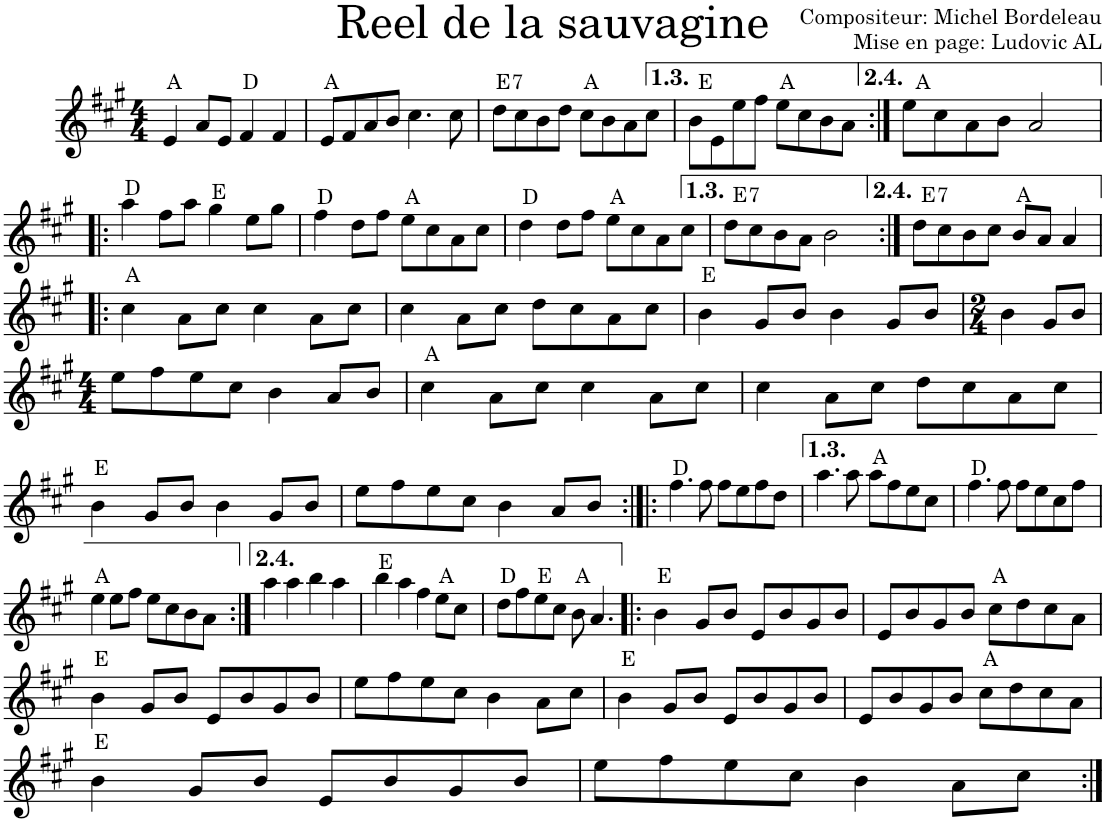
**kern	**harte
*part1	*part1
*staff1	*
*I"Violon	*
*I'Vln.	*
*clefG2	*
*k[f#c#g#]	*
*M4/4	*
=1	=1
4e/	A:maj
8a/L	.
8e/J	.
4f#/	D:maj
4f#/	.
=2	=2
8e/L	A:maj
8f#/	.
8a/	.
8b/J	.
4.cc#\	.
8cc#\	.
=3	=3
!	!LO:H:kt=7
8dd\L	E:7
8cc#\	.
8b\	.
8dd\J	.
8cc#\L	A:maj
8b\	.
8a\	.
8cc#\J	.
=4	=4
8b\L	E:maj
8e\	.
8ee\	.
8ff#\J	.
8ee\L	A:maj
8cc#\	.
8b\	.
8a\J	.
=5:|!	=5:|!
8ee\L	A:maj
8cc#\	.
8a\	.
8b\J	.
2a/	.
!!LO:LB:g=z
=6!|:	=6!|:
4aa\	D:maj
8ff#\L	.
8aa\J	.
4gg#\	E:maj
8ee\L	.
8gg#\J	.
=7	=7
4ff#\	D:maj
8dd\L	.
8ff#\J	.
8ee\L	A:maj
8cc#\	.
8a\	.
8cc#\J	.
=8	=8
4dd\	D:maj
8dd\L	.
8ff#\J	.
8ee\L	A:maj
8cc#\	.
8a\	.
8cc#\J	.
=9	=9
!	!LO:H:kt=7
8dd\L	E:7
8cc#\	.
8b\	.
8a\J	.
2b\	.
=10:|!	=10:|!
!	!LO:H:kt=7
8dd\L	E:7
8cc#\	.
8b\	.
8cc#\J	.
8b/L	A:maj
8a/J	.
4a/	.
!!LO:LB:g=z
=11!|:	=11!|:
4cc#\	A:maj
8a\L	.
8cc#\J	.
4cc#\	.
8a\L	.
8cc#\J	.
=12	=12
4cc#\	.
8a\L	.
8cc#\J	.
8dd\L	.
8cc#\	.
8a\	.
8cc#\J	.
=13	=13
4b\	E:maj
8g#/L	.
8b/J	.
4b\	.
8g#/L	.
8b/J	.
=14	=14
*M2/4	*
4b\	.
8g#/L	.
8b/J	.
!!LO:LB:g=z
=15	=15
*M4/4	*
8ee\L	.
8ff#\	.
8ee\	.
8cc#\J	.
4b\	.
8a/L	.
8b/J	.
=16	=16
4cc#\	A:maj
8a\L	.
8cc#\J	.
4cc#\	.
8a\L	.
8cc#\J	.
=17	=17
4cc#\	.
8a\L	.
8cc#\J	.
8dd\L	.
8cc#\	.
8a\	.
8cc#\J	.
!!LO:LB:g=z
=18	=18
4b\	E:maj
8g#/L	.
8b/J	.
4b\	.
8g#/L	.
8b/J	.
=19	=19
8ee\L	.
8ff#\	.
8ee\	.
8cc#\J	.
4b\	.
8a/L	.
8b/J	.
=20:|!|:	=20:|!|:
4.ff#\	D:maj
8ff#\	.
8ff#\L	.
8ee\	.
8ff#\	.
8dd\J	.
=21	=21
4.aa\	.
8aa\	.
8aa\L	A:maj
8ff#\	.
8ee\	.
8cc#\J	.
=22	=22
4.ff#\	D:maj
8ff#\	.
8ff#\L	.
8ee\	.
8cc#\	.
8ff#\J	.
!!LO:LB:g=z
=23	=23
4ee\	A:maj
8ee\L	.
8ff#\J	.
8ee\L	.
8cc#\	.
8b\	.
8a\J	.
=24:|!	=24:|!
4aa\	.
4aa\	.
4bb\	.
4aa\	.
=25	=25
4bb\	E:maj
4aa\	.
4ff#\	.
8ee\L	A:maj
8cc#\J	.
=26	=26
8dd\L	D:maj
8ff#\	.
8ee\	E:maj
8cc#\J	.
8b\	A:maj
4.a/	.
=27!|:	=27!|:
4b\	E:maj
8g#/L	.
8b/J	.
8e/L	.
8b/	.
8g#/	.
8b/J	.
=28	=28
8e/L	.
8b/	.
8g#/	.
8b/J	.
8cc#\L	A:maj
8dd\	.
8cc#\	.
8a\J	.
!!LO:LB:g=z
=29	=29
4b\	E:maj
8g#/L	.
8b/J	.
8e/L	.
8b/	.
8g#/	.
8b/J	.
=30	=30
8ee\L	.
8ff#\	.
8ee\	.
8cc#\J	.
4b\	.
8a\L	.
8cc#\J	.
=31	=31
4b\	E:maj
8g#/L	.
8b/J	.
8e/L	.
8b/	.
8g#/	.
8b/J	.
=32	=32
8e/L	.
8b/	.
8g#/	.
8b/J	.
8cc#\L	A:maj
8dd\	.
8cc#\	.
8a\J	.
!!LO:LB:g=z
=33	=33
4b\	E:maj
8g#/L	.
8b/J	.
8e/L	.
8b/	.
8g#/	.
8b/J	.
=34	=34
8ee\L	.
8ff#\	.
8ee\	.
8cc#\J	.
4b\	.
8a\L	.
8cc#\J	.
=:|!	=:|!
*-	*-
